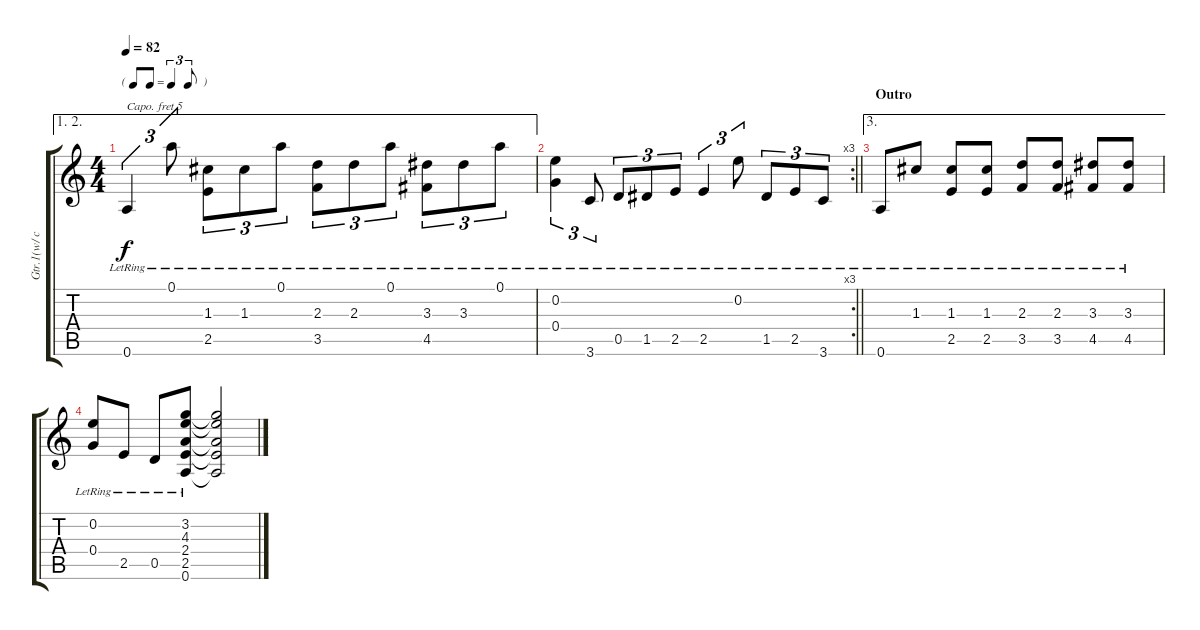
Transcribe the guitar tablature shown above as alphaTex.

\track ("Gtr.1(w/ capo 5th fret)" "Gtr.1(w/ c") {instrument electricguitarclean}
\staff {score tabs}
\capo 5
\tuning (E4 B3 G3 D3 A2 E2) {hide}
\ae (1 2)
\ts (4 4)
\tf triplet8th
\tempo 82
\clef g2
\ks c
0.6{lr}.4{tu (3 2) dy f} 0.1{lr}.8{tu (3 2)} (1.3{lr} 2.5{lr}).8{tu (3 2)} 1.3{lr}.8{tu (3 2)} 0.1{lr}.8{tu (3 2)} (2.3{lr} 3.5{lr}).8{tu (3 2)} 2.3{lr}.8{tu (3 2)} 0.1{lr}.8{tu (3 2)} (3.3{lr} 4.5{lr}).8{tu (3 2)} 3.3{lr}.8{tu (3 2)} 0.1{lr}.8{tu (3 2)} |
\rc 3
\barLineRight lightlight
(0.2{lr} 0.4{lr}).4{tu (3 2)} 3.6{lr}.8{tu (3 2)} 0.5{lr}.8{tu (3 2)} 1.5{lr}.8{tu (3 2)} 2.5{lr}.8{tu (3 2)} 2.5{lr}.4{tu (3 2)} 0.2{lr}.8{tu (3 2)} 1.5{lr}.8{tu (3 2)} 2.5{lr}.8{tu (3 2)} 3.6{lr}.8{tu (3 2)} |
\ae 3
\section ("" "Outro")
0.6{lr}.8 1.3{lr}.8 (1.3{lr} 2.5{lr}).8 (1.3{lr} 2.5{lr}).8 (2.3{lr} 3.5{lr}).8 (2.3{lr} 3.5{lr}).8 (3.3{lr} 4.5{lr}).8 (3.3{lr} 4.5{lr}).8 |
(0.2{lr} 0.4{lr}).8 2.5{lr}.8 0.5{lr}.8 (3.2{lr} 4.3{lr} 2.4{lr} 2.5{lr} 0.6{lr}).8 (3.2{t} 4.3{t} 2.4{t} 2.5{t} 0.6{t}).2
